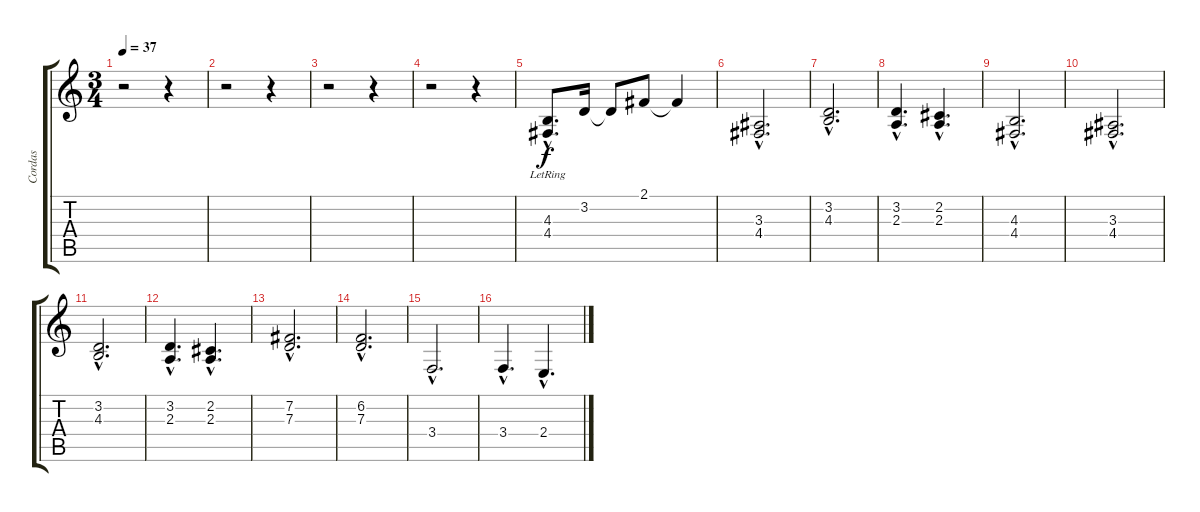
\track ("Cordas" "Cordas") {instrument stringensemble1}
\staff {score tabs}
\tuning (E4 B3 G3 D3 A2 E2) {hide}
\ts (3 4)
\tempo 37
\clef g2
\ks c
r.2{dy f instrument stringensemble1} r.4 |
r.2 r.4 |
r.2 r.4 |
r.2 r.4 |
(4.3{hac lr} 4.4{hac lr}).8{d} 3.2.16 3.2{t}.8 2.1.8 2.1{t}.4 |
(3.3{hac} 4.4{hac}).2{d} |
(3.2{hac} 4.3{hac}).2{d} |
(3.2{hac} 2.3{hac}).4{d} (2.2{hac} 2.3{hac}).4{d} |
(4.3{hac} 4.4{hac}).2{d} |
(3.3{hac} 4.4{hac}).2{d} |
(3.2{hac} 4.3{hac}).2{d} |
(3.2{hac} 2.3{hac}).4{d} (2.2{hac} 2.3{hac}).4{d} |
(7.2{hac} 7.3{hac}).2{d} |
(6.2{hac} 7.3{hac}).2{d} |
3.4{hac}.2{d} |
3.4{hac}.4{d} 2.4{hac}.4{d}
